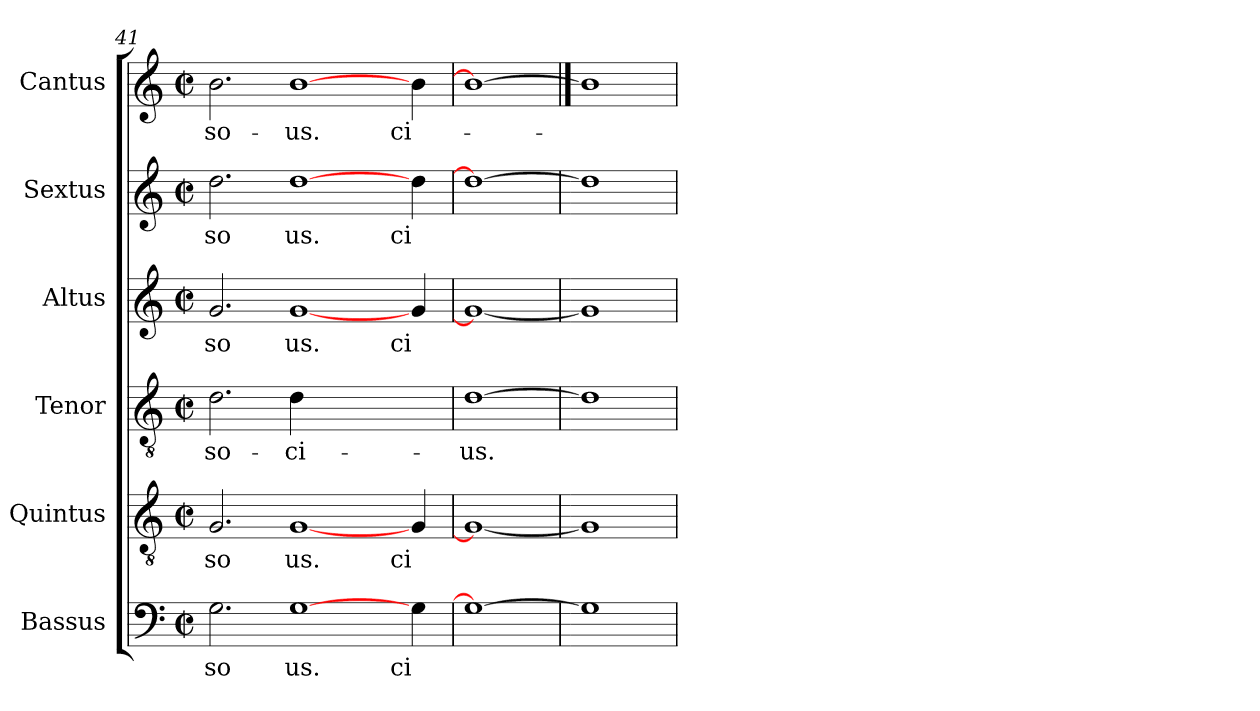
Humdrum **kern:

**kern	**text	**kern	**text	**kern	**text	**kern	**text	**kern	**text	**kern	**text
*part6	*part6	*part5	*part5	*part4	*part4	*part3	*part3	*part2	*part2	*part1	*part1
*staff6	*staff6	*staff5	*staff5	*staff4	*staff4	*staff3	*staff3	*staff2	*staff2	*staff1	*staff1
*I"Bassus	*	*I"Quintus	*	*I"Tenor	*	*I"Altus	*	*I"Sextus	*	*I"Cantus	*
*clefF4	*	*clefGv2	*	*clefGv2	*	*clefG2	*	*clefG2	*	*clefG2	*
*M2/2	*	*M2/2	*	*M2/2	*	*M2/2	*	*M2/2	*	*M2/2	*
*met(c|)	*	*met(c|)	*	*met(c|)	*	*met(c|)	*	*met(c|)	*	*met(c|)	*
=41	=41	=41	=41	=41	=41	=41	=41	=41	=41	=41	=41
!	!LO:LY:b:cj	!	!LO:LY:b:cj	!	!LO:LY:b:cj	!	!LO:LY:b:cj	!	!LO:LY:b:cj	!	!LO:LY:b:cj
2.G\	so	2.G/	so	2.d\	so-	2.g/	so	2.dd\	so	2.b\	so-
!	!LO:LY:b:cj	!	!LO:LY:b:cj	!	!LO:LY:b:cj	!	!LO:LY:b:cj	!	!LO:LY:b:cj	!	!LO:LY:b:cj
[>1G	us.	[<1G	us.	4d\	-ci-	[<1g	us.	[>1dd	us.	[>1b	-us.
.	.	.	.	1ryy	.	.	.	.	.	.	.
!	!LO:LY:b:cj	!	!LO:LY:b:cj	!	!	!	!LO:LY:b:cj	!	!LO:LY:b:cj	!	!LO:LY:b:cj
4G\	ci	4G/	ci	.	.	4g/	ci	4dd\	ci	4b\	-ci-
=42	=42	=42	=42	=42	=42	=42	=42	=42	=42	=42	=42
!	!	!	!	!	!LO:LY:b:cj	!	!	!	!	!	!
1G_	.	1G_	.	[1d	-us.	1g_	.	1dd_	.	1b_	.
=43	==43	=43	==43	=43	==43	=43	==43	=43	==43	==43	==43
1G]	.	1G]	.	1d]	.	1g]	.	1dd]	.	1b]	.
=	=	=	=	=	=	=	=	=	=	=	=
*-	*-	*-	*-	*-	*-	*-	*-	*-	*-	*-	*-
